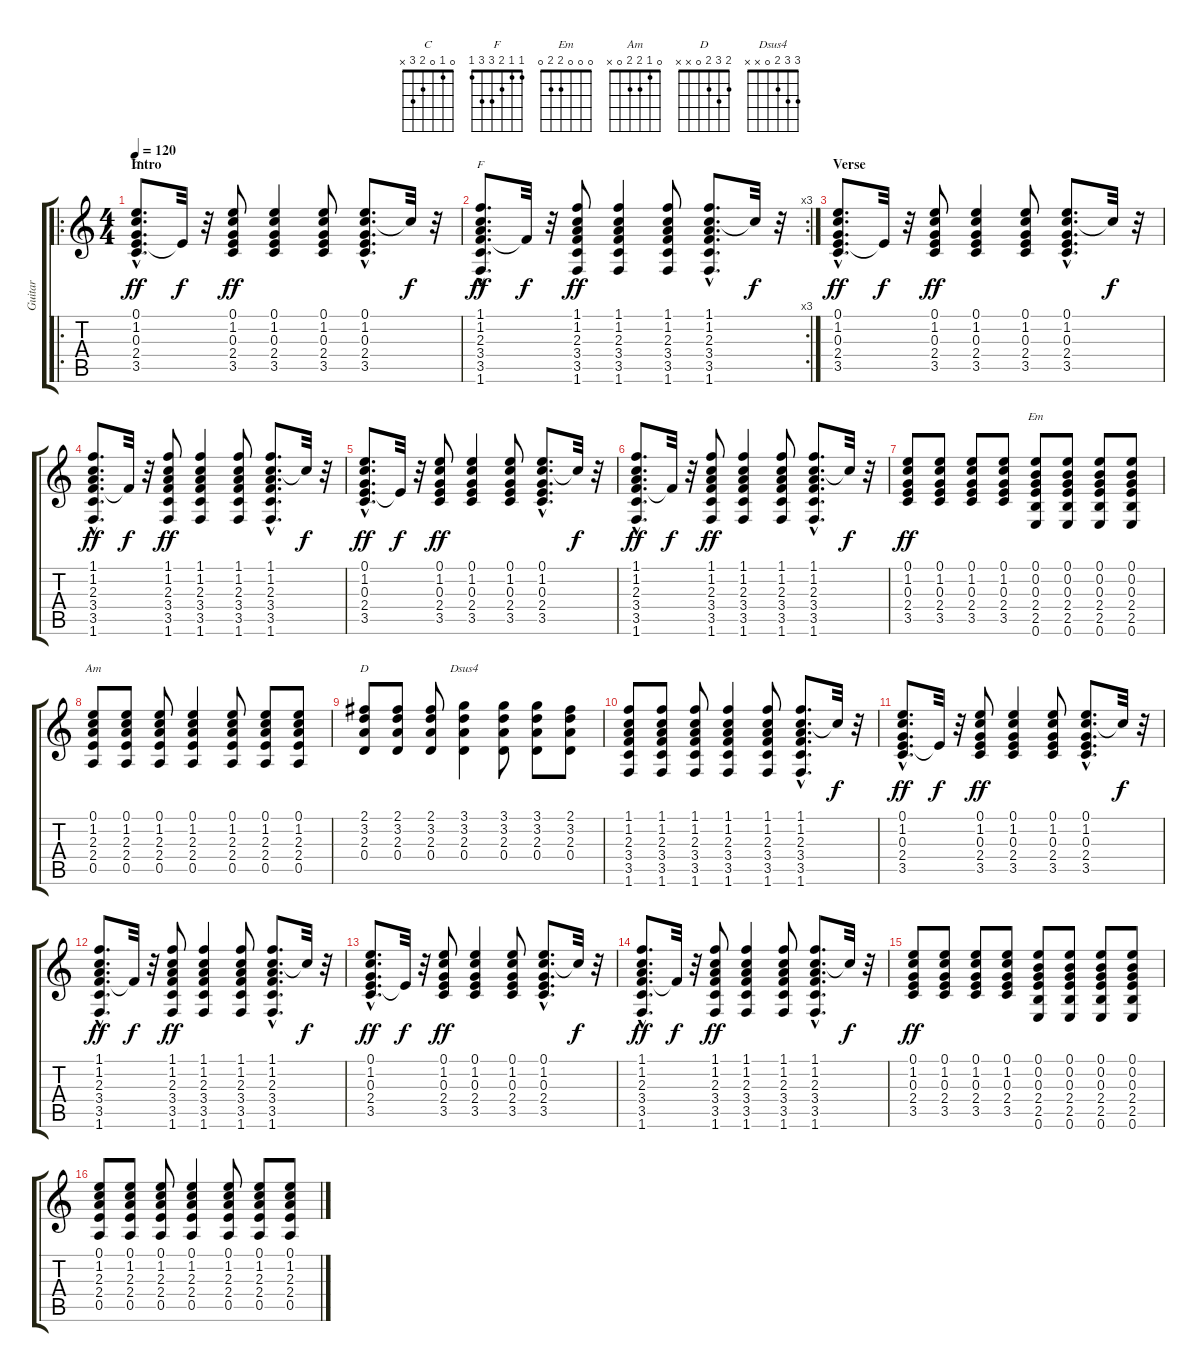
\track ("Guitar" "Guitar") {instrument acousticguitarsteel}
\staff {score tabs}
\tuning (E4 B3 G3 D3 A2 E2) {hide}
\chord ("C" 0 1 0 2 3 x)
\chord ("F" 1 1 2 3 3 1)
\chord ("Em" 0 0 0 2 2 0)
\chord ("Am" 0 1 2 2 0 x)
\chord ("D" 2 3 2 0 x x)
\chord ("Dsus4" 3 3 2 0 x x)
\ro
\ts (4 4)
\section ("" "Intro")
\tempo 120
\clef g2
\ks c
(0.1{hac} 1.2{hac} 0.3{hac} 2.4{hac} 3.5{hac}).8{d ch "C" dy ff instrument acousticguitarsteel} 2.4{t}.32{dy f} r.32 (0.1 1.2 0.3 2.4 3.5).8{dy ff} (0.1 1.2 0.3 2.4 3.5).4 (0.1 1.2 0.3 2.4 3.5).8 (0.1{hac} 1.2{hac} 0.3{hac} 2.4{hac} 3.5{hac}).8{d} 1.2{t}.32{dy f} r.32 |
\rc 3
(1.1{hac} 1.2{hac} 2.3{hac} 3.4{hac} 3.5{hac} 1.6{hac}).8{d ch "F" dy ff} 3.4{t}.32{dy f} r.32 (1.1 1.2 2.3 3.4 3.5 1.6).8{dy ff} (1.1 1.2 2.3 3.4 3.5 1.6).4 (1.1 1.2 2.3 3.4 3.5 1.6).8 (1.1{hac} 1.2{hac} 2.3{hac} 3.4{hac} 3.5{hac} 1.6{hac}).8{d} 1.2{t}.32{dy f} r.32 |
\section ("" "Verse")
(0.1{hac} 1.2{hac} 0.3{hac} 2.4{hac} 3.5{hac}).8{d dy ff} 2.4{t}.32{dy f} r.32 (0.1 1.2 0.3 2.4 3.5).8{dy ff} (0.1 1.2 0.3 2.4 3.5).4 (0.1 1.2 0.3 2.4 3.5).8 (0.1{hac} 1.2{hac} 0.3{hac} 2.4{hac} 3.5{hac}).8{d} 1.2{t}.32{dy f} r.32 |
(1.1{hac} 1.2{hac} 2.3{hac} 3.4{hac} 3.5{hac} 1.6{hac}).8{d dy ff} 3.4{t}.32{dy f} r.32 (1.1 1.2 2.3 3.4 3.5 1.6).8{dy ff} (1.1 1.2 2.3 3.4 3.5 1.6).4 (1.1 1.2 2.3 3.4 3.5 1.6).8 (1.1{hac} 1.2{hac} 2.3{hac} 3.4{hac} 3.5{hac} 1.6{hac}).8{d} 1.2{t}.32{dy f} r.32 |
(0.1{hac} 1.2{hac} 0.3{hac} 2.4{hac} 3.5{hac}).8{d dy ff} 2.4{t}.32{dy f} r.32 (0.1 1.2 0.3 2.4 3.5).8{dy ff} (0.1 1.2 0.3 2.4 3.5).4 (0.1 1.2 0.3 2.4 3.5).8 (0.1{hac} 1.2{hac} 0.3{hac} 2.4{hac} 3.5{hac}).8{d} 1.2{t}.32{dy f} r.32 |
(1.1{hac} 1.2{hac} 2.3{hac} 3.4{hac} 3.5{hac} 1.6{hac}).8{d dy ff} 3.4{t}.32{dy f} r.32 (1.1 1.2 2.3 3.4 3.5 1.6).8{dy ff} (1.1 1.2 2.3 3.4 3.5 1.6).4 (1.1 1.2 2.3 3.4 3.5 1.6).8 (1.1{hac} 1.2{hac} 2.3{hac} 3.4{hac} 3.5{hac} 1.6{hac}).8{d} 1.2{t}.32{dy f} r.32 |
(0.1 1.2 0.3 2.4 3.5).8{dy ff} (0.1 1.2 0.3 2.4 3.5).8 (0.1 1.2 0.3 2.4 3.5).8 (0.1 1.2 0.3 2.4 3.5).8 (0.1 0.2 0.3 2.4 2.5 0.6).8{ch "Em"} (0.1 0.2 0.3 2.4 2.5 0.6).8 (0.1 0.2 0.3 2.4 2.5 0.6).8 (0.1 0.2 0.3 2.4 2.5 0.6).8 |
(0.1 1.2 2.3 2.4 0.5).8{ch "Am"} (0.1 1.2 2.3 2.4 0.5).8 (0.1 1.2 2.3 2.4 0.5).8 (0.1 1.2 2.3 2.4 0.5).4 (0.1 1.2 2.3 2.4 0.5).8 (0.1 1.2 2.3 2.4 0.5).8 (0.1 1.2 2.3 2.4 0.5).8 |
(2.1 3.2 2.3 0.4).8{ch "D"} (2.1 3.2 2.3 0.4).8 (2.1 3.2 2.3 0.4).8 (3.1 3.2 2.3 0.4).4{ch "Dsus4"} (3.1 3.2 2.3 0.4).8 (3.1 3.2 2.3 0.4).8 (2.1 3.2 2.3 0.4).8 |
(1.1 1.2 2.3 3.4 3.5 1.6).8 (1.1 1.2 2.3 3.4 3.5 1.6).8 (1.1 1.2 2.3 3.4 3.5 1.6).8 (1.1 1.2 2.3 3.4 3.5 1.6).4 (1.1 1.2 2.3 3.4 3.5 1.6).8 (1.1{hac} 1.2{hac} 2.3{hac} 3.4{hac} 3.5{hac} 1.6{hac}).8{d} 1.2{t}.32{dy f} r.32 |
(0.1{hac} 1.2{hac} 0.3{hac} 2.4{hac} 3.5{hac}).8{d dy ff} 2.4{t}.32{dy f} r.32 (0.1 1.2 0.3 2.4 3.5).8{dy ff} (0.1 1.2 0.3 2.4 3.5).4 (0.1 1.2 0.3 2.4 3.5).8 (0.1{hac} 1.2{hac} 0.3{hac} 2.4{hac} 3.5{hac}).8{d} 1.2{t}.32{dy f} r.32 |
(1.1{hac} 1.2{hac} 2.3{hac} 3.4{hac} 3.5{hac} 1.6{hac}).8{d dy ff} 3.4{t}.32{dy f} r.32 (1.1 1.2 2.3 3.4 3.5 1.6).8{dy ff} (1.1 1.2 2.3 3.4 3.5 1.6).4 (1.1 1.2 2.3 3.4 3.5 1.6).8 (1.1{hac} 1.2{hac} 2.3{hac} 3.4{hac} 3.5{hac} 1.6{hac}).8{d} 1.2{t}.32{dy f} r.32 |
(0.1{hac} 1.2{hac} 0.3{hac} 2.4{hac} 3.5{hac}).8{d dy ff} 2.4{t}.32{dy f} r.32 (0.1 1.2 0.3 2.4 3.5).8{dy ff} (0.1 1.2 0.3 2.4 3.5).4 (0.1 1.2 0.3 2.4 3.5).8 (0.1{hac} 1.2{hac} 0.3{hac} 2.4{hac} 3.5{hac}).8{d} 1.2{t}.32{dy f} r.32 |
(1.1{hac} 1.2{hac} 2.3{hac} 3.4{hac} 3.5{hac} 1.6{hac}).8{d dy ff} 3.4{t}.32{dy f} r.32 (1.1 1.2 2.3 3.4 3.5 1.6).8{dy ff} (1.1 1.2 2.3 3.4 3.5 1.6).4 (1.1 1.2 2.3 3.4 3.5 1.6).8 (1.1{hac} 1.2{hac} 2.3{hac} 3.4{hac} 3.5{hac} 1.6{hac}).8{d} 1.2{t}.32{dy f} r.32 |
(0.1 1.2 0.3 2.4 3.5).8{dy ff} (0.1 1.2 0.3 2.4 3.5).8 (0.1 1.2 0.3 2.4 3.5).8 (0.1 1.2 0.3 2.4 3.5).8 (0.1 0.2 0.3 2.4 2.5 0.6).8 (0.1 0.2 0.3 2.4 2.5 0.6).8 (0.1 0.2 0.3 2.4 2.5 0.6).8 (0.1 0.2 0.3 2.4 2.5 0.6).8 |
(0.1 1.2 2.3 2.4 0.5).8 (0.1 1.2 2.3 2.4 0.5).8 (0.1 1.2 2.3 2.4 0.5).8 (0.1 1.2 2.3 2.4 0.5).4 (0.1 1.2 2.3 2.4 0.5).8 (0.1 1.2 2.3 2.4 0.5).8 (0.1 1.2 2.3 2.4 0.5).8
